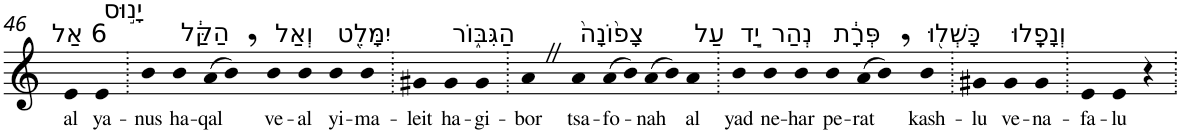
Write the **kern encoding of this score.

**kern	**text
*part1	*part1
*staff1	*staff1
*I"Piano	*
*I'Pno	*
!!LO:PB:g=z
*clefG2	*
*k[]	*
=46	=46
!LO:TX:a:t=6 אַל	!
!	!LO:LY:b
4e	al
!LO:TX:a:t=יָנ֣וּס	!
!	!LO:LY:b
4e	ya-
=47.	=47.
!	!LO:LY:b
4b	-nus
!LO:TX:a:t=הַקַּ֔ל	!
!	!LO:LY:b
4b	ha-
!	!LO:LY:b
(>8a	-qal
8b,)	.
!LO:TX:a:t=וְאַל	!
!	!LO:LY:b
4b	ve-
!	!LO:LY:b
4b	-al
!LO:TX:a:t=יִמָּלֵ֖ט	!
!	!LO:LY:b
4b	yi-
!	!LO:LY:b
4b	-ma-
=48.	=48.
!	!LO:LY:b
4g#X	-leit
!LO:TX:a:t=הַגִּבּ֑וֹר	!
!	!LO:LY:b
4g#	ha-
!	!LO:LY:b
4g#	-gi-
=49.	=49.
!	!LO:LY:b
4aZ	-bor
!LO:TX:a:t=צָפ֙וֹנָה֙	!
!	!LO:LY:b
4a	tsa-
!	!LO:LY:b
(>8a	-fo-
8b)	.
!	!LO:LY:b
(>8a	-nah
8b)	.
!LO:TX:a:t=עַל	!
!	!LO:LY:b
4a	al
=50.	=50.
!LO:TX:a:t=יַ֣ד	!
!	!LO:LY:b
4b	yad
!LO:TX:a:t=נְהַר	!
!	!LO:LY:b
4b	ne-
!	!LO:LY:b
4b	-har
!LO:TX:a:t=פְּרָ֔ת	!
!	!LO:LY:b
4b	pe-
!	!LO:LY:b
(>8a	-rat
8b,)	.
!LO:TX:a:t=כָּשְׁל֖וּ	!
!	!LO:LY:b
4b	kash-
=51.	=51.
!	!LO:LY:b
4g#X	-lu
!LO:TX:a:t=וְנָפָֽלוּ	!
!	!LO:LY:b
4g#	ve-
!	!LO:LY:b
4g#	-na-
=52.	=52.
!	!LO:LY:b
4e	-fa-
!	!LO:LY:b
4e	-lu
4r	.
=.	=.
*-	*-
